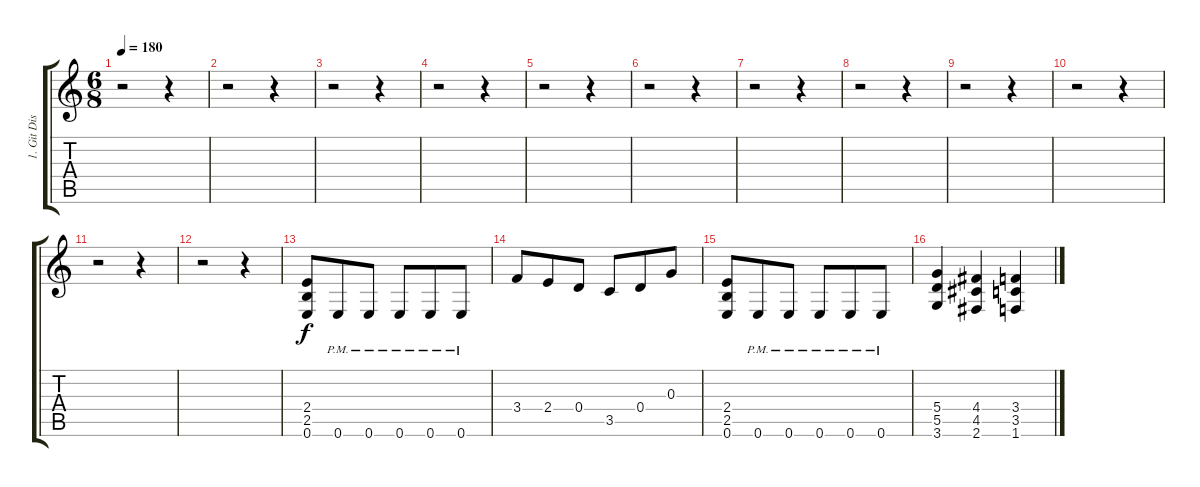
\track ("1. Git Dist" "1. Git Dis") {instrument distortionguitar}
\staff {score tabs}
\tuning (E4 B3 G3 D3 A2 E2) {hide}
\ts (6 8)
\tempo 180
\clef g2
\ks c
r.2{dy f} r.4 |
r.2 r.4 |
r.2 r.4 |
r.2 r.4 |
r.2 r.4 |
r.2 r.4 |
r.2 r.4 |
r.2 r.4 |
r.2 r.4 |
r.2 r.4 |
r.2 r.4 |
r.2 r.4 |
(2.4 2.5 0.6).8 0.6{pm}.8 0.6{pm}.8 0.6{pm}.8 0.6{pm}.8 0.6{pm}.8 |
3.4.8 2.4.8 0.4.8 3.5.8 0.4.8 0.3.8 |
(2.4 2.5 0.6).8 0.6{pm}.8 0.6{pm}.8 0.6{pm}.8 0.6{pm}.8 0.6{pm}.8 |
(5.4 5.5 3.6).4 (4.4 4.5 2.6).4 (3.4 3.5 1.6).4
